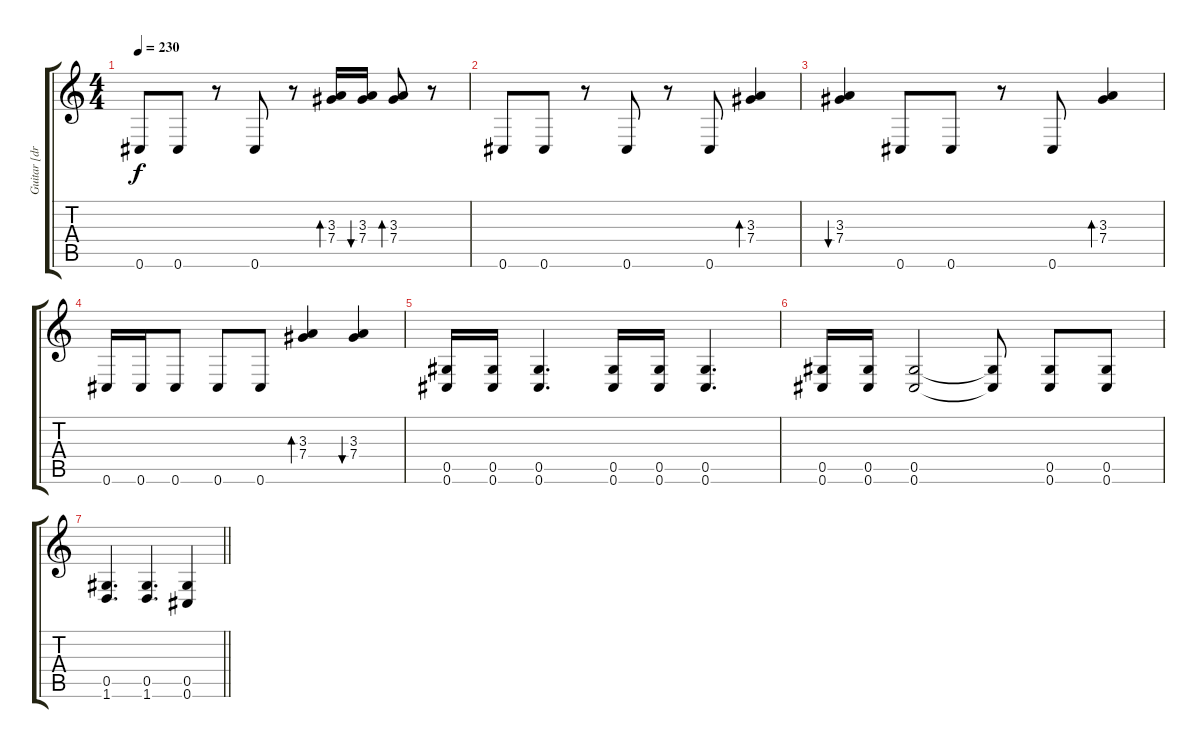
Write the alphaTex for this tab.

\track ("Guitar [drop C#]" "Guitar [dr") {instrument distortionguitar}
\staff {score tabs}
\tuning (Eb4 Bb3 Gb3 Db3 Ab2 Db2) {hide}
\ts (4 4)
\section ("" "")
\tempo 230
\clef g2
\ks c
0.6.8{dy f} 0.6.8 r.8 0.6.8 r.8 (3.3 7.4).16{bd 30} (3.3 7.4).16{bu 30} (3.3 7.4).8{bd 30} r.8 |
0.6.8 0.6.8 r.8 0.6.8 r.8 0.6.8 (3.3 7.4).4{bd 30} |
(3.3 7.4).4{bu 30} 0.6.8 0.6.8 r.8 0.6.8 (3.3 7.4).4{bd 30} |
0.6.16 0.6.16 0.6.8 0.6.8 0.6.8 (3.3 7.4).4{bd 30} (3.3 7.4).4{bu 30} |
(0.5 0.6).16 (0.5 0.6).16 (0.5 0.6).4{d} (0.5 0.6).16 (0.5 0.6).16 (0.5 0.6).4{d} |
(0.5 0.6).16 (0.5 0.6).16 (0.5 0.6).2 (0.5{t} 0.6{t}).8 (0.5 0.6).8 (0.5 0.6).8 |
\barLineRight lightlight
(0.5 1.6).4{d} (0.5 1.6).4{d} (0.5 0.6).4
